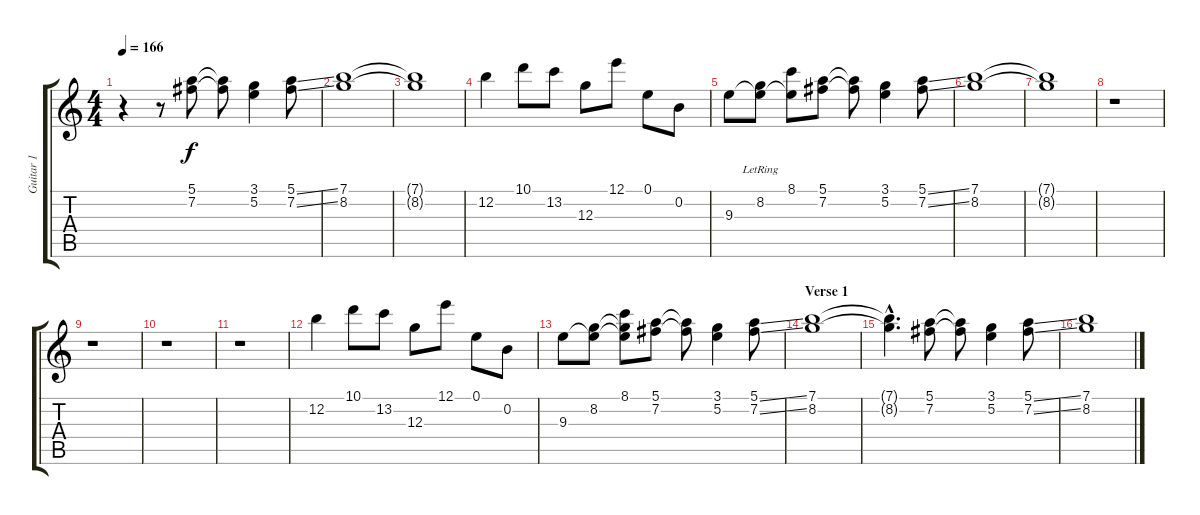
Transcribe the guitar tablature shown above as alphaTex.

\track ("Guitar 1" "Guitar 1") {instrument electricguitarclean}
\staff {score tabs}
\tuning (E4 B3 G3 D3 A2 E2) {hide}
\ts (4 4)
\tempo 166
\clef g2
\ks c
r.4{dy f instrument electricguitarclean} r.8 (5.1 7.2).8 (5.1{t} 7.2{t}).8 (3.1 5.2).4 (5.1{ss} 7.2{ss}).8 |
(7.1 8.2).1 |
(7.1{t} 8.2{t}).1 |
12.2.4 10.1.8 13.2.8 12.3.8 12.1.8 0.1.8 0.2.8 |
9.3.8 (8.2{lr} 9.3{t}).8 (8.1 9.3{t}).8 (5.1 7.2).8 (5.1{t} 7.2{t}).8 (3.1 5.2).4 (5.1{ss} 7.2{ss}).8 |
(7.1 8.2).1 |
(7.1{t} 8.2{t}).1 |
r.1 |
r.1 |
r.1 |
r.1 |
12.2.4 10.1.8 13.2.8 12.3.8 12.1.8 0.1.8 0.2.8 |
9.3.8 (8.2 9.3{t}).8 (8.1 8.2{t} 9.3{t}).8 (5.1 7.2).8 (5.1{t} 7.2{t}).8 (3.1 5.2).4 (5.1{ss} 7.2{ss}).8 |
\section ("" "Verse 1")
(7.1 8.2).1 |
(7.1{hac t} 8.2{hac t}).4{d} (5.1 7.2).8 (5.1{t} 7.2{t}).8 (3.1 5.2).4 (5.1{ss} 7.2{ss}).8 |
(7.1 8.2).1
